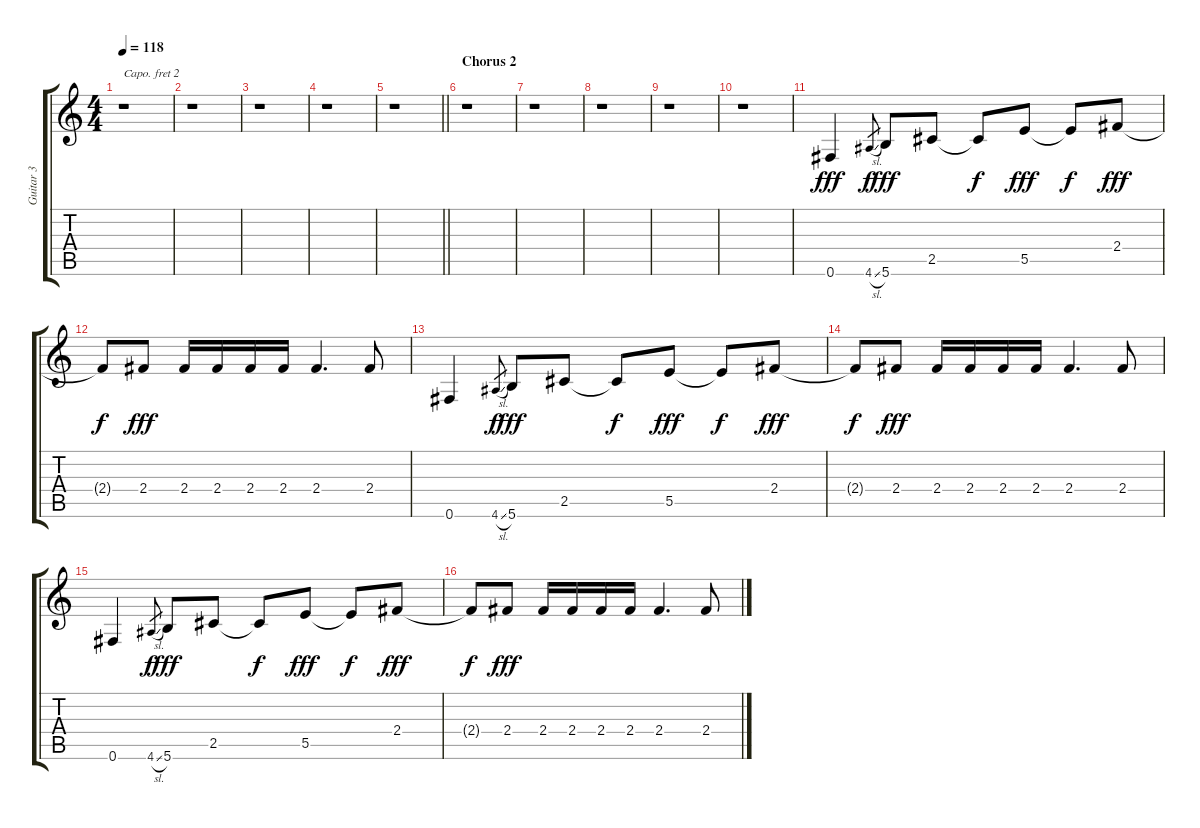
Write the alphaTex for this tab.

\track ("Guitar 3" "Guitar 3") {instrument overdrivenguitar}
\staff {score tabs}
\capo 2
\tuning (E4 B3 G3 D3 A2 E2) {hide}
\ts (4 4)
\tempo 118
\clef g2
\ks c
r.1{dy fff} |
r.1 |
r.1 |
r.1 |
\barLineRight lightlight
r.1 |
\section ("" "Chorus 2")
r.1 |
r.1 |
r.1 |
r.1 |
r.1 |
0.6.4 4.6{sl}.8{gr dy f} 5.6.8{dy fff} 2.5.8 2.5{t}.8{dy f} 5.5.8{dy fff} 5.5{t}.8{dy f} 2.4.8{dy fff} |
2.4{t}.8{dy f} 2.4.8{dy fff} 2.4.16 2.4.16 2.4.16 2.4.16 2.4.4{d} 2.4.8 |
0.6.4 4.6{sl}.8{gr dy f} 5.6.8{dy fff} 2.5.8 2.5{t}.8{dy f} 5.5.8{dy fff} 5.5{t}.8{dy f} 2.4.8{dy fff} |
2.4{t}.8{dy f} 2.4.8{dy fff} 2.4.16 2.4.16 2.4.16 2.4.16 2.4.4{d} 2.4.8 |
0.6.4 4.6{sl}.8{gr dy f} 5.6.8{dy fff} 2.5.8 2.5{t}.8{dy f} 5.5.8{dy fff} 5.5{t}.8{dy f} 2.4.8{dy fff} |
2.4{t}.8{dy f} 2.4.8{dy fff} 2.4.16 2.4.16 2.4.16 2.4.16 2.4.4{d} 2.4.8
